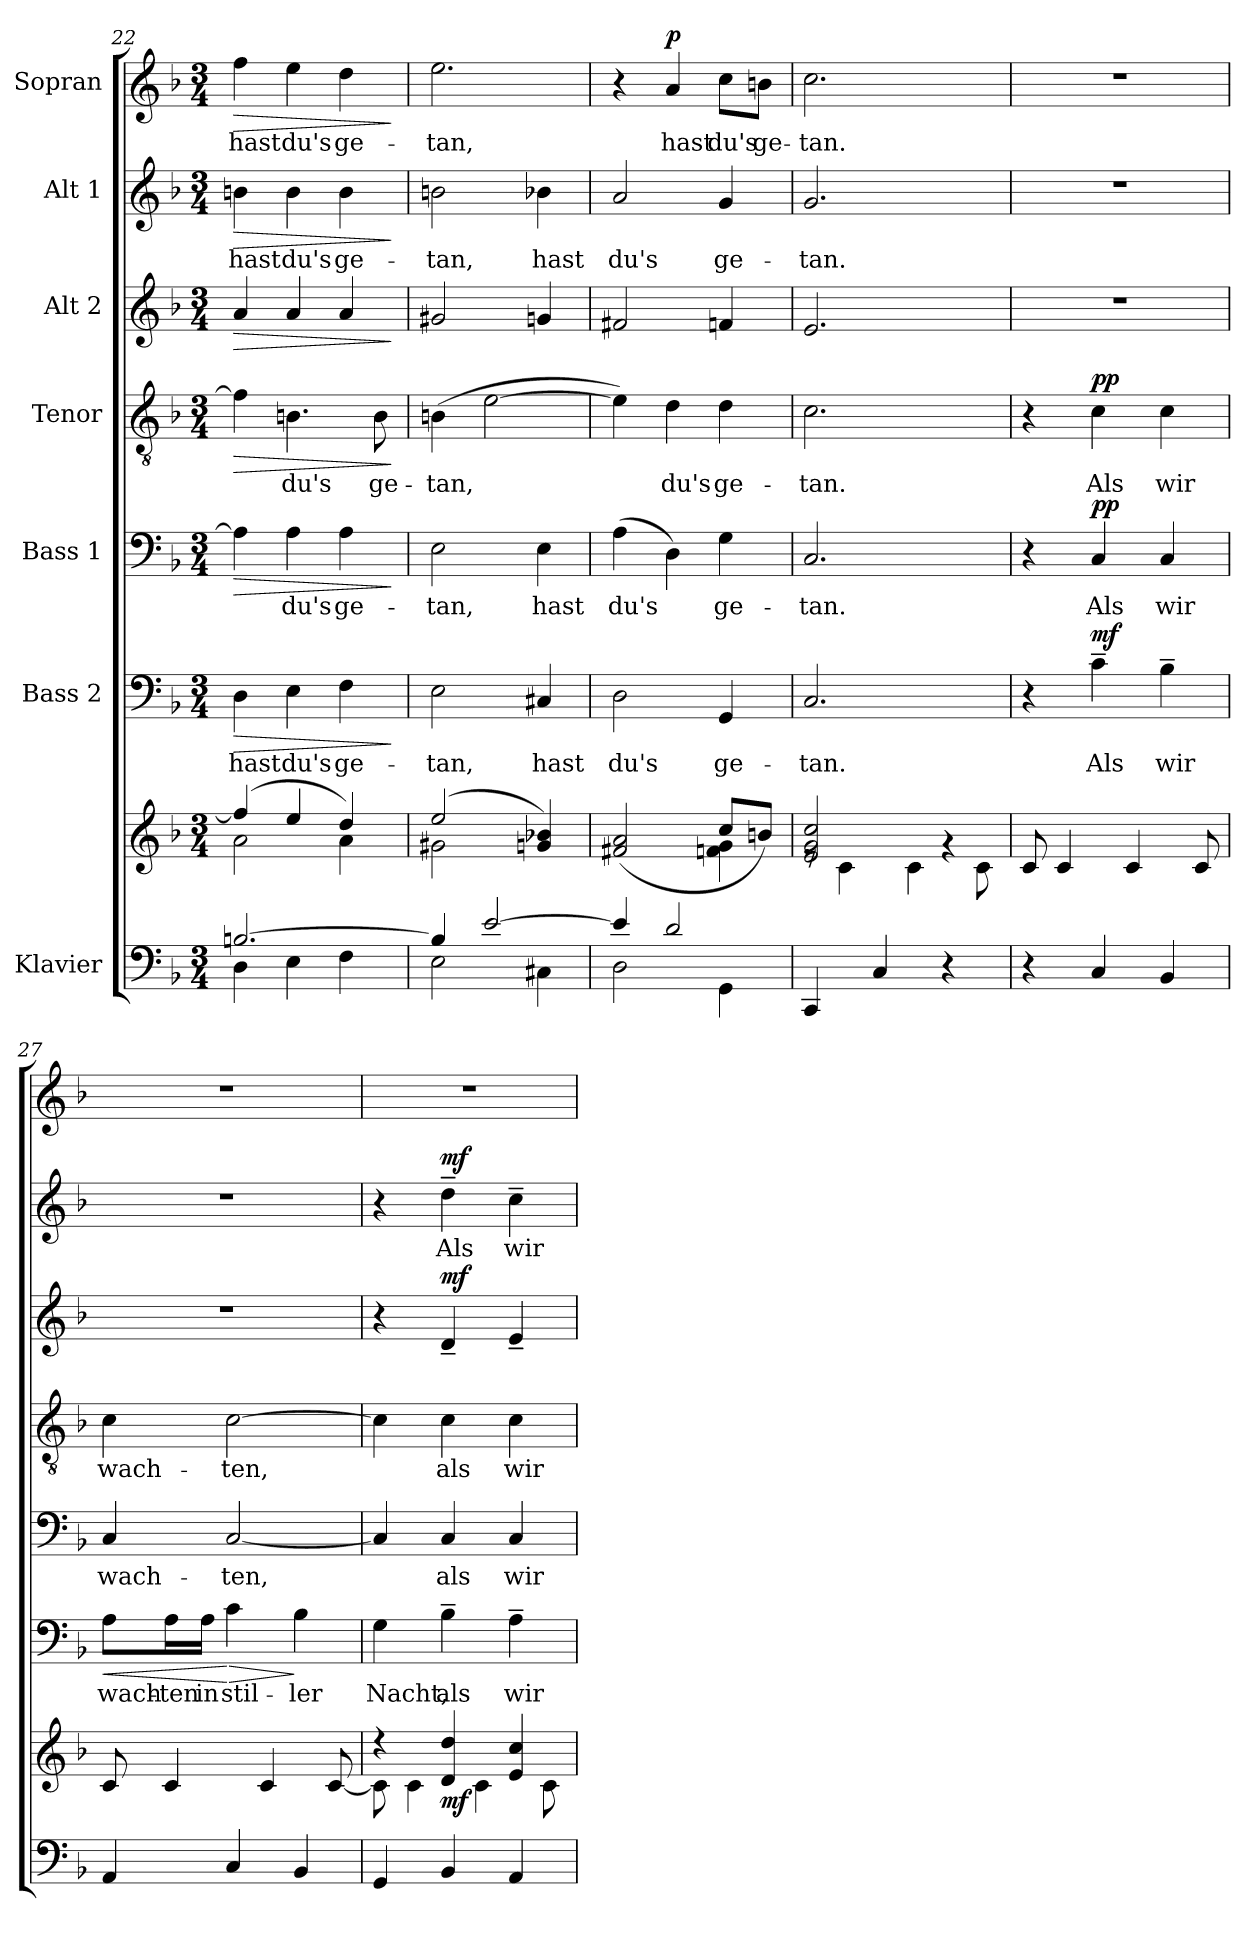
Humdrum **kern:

**kern	**kern	**dynam	**kern	**text	**dynam	**kern	**text	**dynam	**kern	**text	**dynam	**kern	**dynam	**kern	**text	**dynam	**kern	**text	**dynam
*part7	*part7	*part7	*part6	*part6	*part6	*part5	*part5	*part5	*part4	*part4	*part4	*part3	*part3	*part2	*part2	*part2	*part1	*part1	*part1
*staff8	*staff7	*staff7/8	*staff6	*staff6	*staff6	*staff5	*staff5	*staff5	*staff4	*staff4	*staff4	*staff3	*staff3	*staff2	*staff2	*staff2	*staff1	*staff1	*staff1
*I"Klavier	*	*	*I"Bass 2	*	*	*I"Bass 1	*	*	*I"Tenor	*	*	*I"Alt 2	*	*I"Alt 1	*	*	*I"Sopran	*	*
*clefF4	*clefG2	*	*clefF4	*	*	*clefF4	*	*	*clefGv2	*	*	*clefG2	*	*clefG2	*	*	*clefG2	*	*
*k[b-]	*k[b-]	*	*k[b-]	*	*	*k[b-]	*	*	*k[b-]	*	*	*k[b-]	*	*k[b-]	*	*	*k[b-]	*	*
*M3/4	*M3/4	*	*M3/4	*	*	*M3/4	*	*	*M3/4	*	*	*M3/4	*	*M3/4	*	*	*M3/4	*	*
=22	=22	=22	=22	=22	=22	=22	=22	=22	=22	=22	=22	=22	=22	=22	=22	=22	=22	=22	=22
*^	*^	*	*	*	*	*	*	*	*	*	*	*	*	*	*	*	*	*	*
!	!	!	!	!	!	!LO:LY:b	!LO:HP:b	!	!	!LO:HP:b	!	!	!LO:HP:b	!	!LO:HP:b	!	!LO:LY:b	!LO:HP:b	!	!LO:LY:b	!LO:HP:b
[2.Bn/	4D\	(4ff/]	2a\	.	4D\	hast	>	4A\]	.	>	4f\]	.	>	4a/	>	4bn\	hast	>	4ff\	hast	>
!	!	!	!	!	!	!LO:LY:b	!	!	!LO:LY:b	!	!	!LO:LY:b	!	!	!	!	!LO:LY:b	!	!	!LO:LY:b	!
.	4E\	4ee/	.	.	4E\	du's	.	4A\	du's	.	4.Bn\	du's	.	4a/	.	4b\	du's	.	4ee\	du's	.
!	!	!	!	!	!	!LO:LY:b	!	!	!LO:LY:b	!	!	!	!	!	!	!	!LO:LY:b	!	!	!LO:LY:b	!
.	4F\	4dd/)	4a\	.	4F\	ge-	.	4A\	ge-	.	.	.	.	4a/	.	4b\	ge-	.	4dd\	ge-	.
!	!	!	!	!	!	!	!	!	!	!	!	!LO:LY:b	!	!	!	!	!	!	!	!	!
.	.	.	.	.	.	.	.	.	.	.	8B\	ge-	.	.	.	.	.	.	.	.	.
*v	*v	*	*	*	*	*	*	*	*	*	*	*	*	*	*	*	*	*	*	*	*
*	*v	*v	*	*	*	*	*	*	*	*	*	*	*	*	*	*	*	*	*	*
.	.	.	.	.	]	.	.	]	.	.	]	.	]	.	.	]	.	.	]
=23	=23	=23	=23	=23	=23	=23	=23	=23	=23	=23	=23	=23	=23	=23	=23	=23	=23	=23	=23
*^	*^	*	*	*	*	*	*	*	*	*	*	*	*	*	*	*	*	*	*
!	!	!	!	!	!	!LO:LY:b	!	!	!LO:LY:b	!	!	!LO:LY:b	!	!	!	!	!LO:LY:b	!	!	!LO:LY:b	!
4B/]	2E\	(2ee/	2g#X\	.	2E\	-tan,	.	2E\	-tan,	.	(4Bn\	-tan,	.	2g#X/	.	2bn\	-tan,	.	2.ee\	-tan,	.
[2e/	.	.	.	.	.	.	.	.	.	.	[2e\	.	.	.	.	.	.	.	.	.	.
!	!	!	!	!	!	!LO:LY:b	!	!	!LO:LY:b	!	!	!	!	!	!	!	!LO:LY:b	!	!	!	!
.	4C#X\	4gn/ 4b-X/)	4ryy	.	4C#X/	hast	.	4E\	hast	.	.	.	.	4gn/	.	4b-X\	hast	.	.	.	.
=24	=24	=24	=24	=24	=24	=24	=24	=24	=24	=24	=24	=24	=24	=24	=24	=24	=24	=24	=24	=24	=24
!	!	!	!	!	!	!LO:LY:b	!	!	!LO:LY:b	!	!	!	!	!	!	!	!LO:LY:b	!	!	!	!
4e/]	2D\	(2f#X/ 2a/	2ryy	.	2D\	du's	.	(4A\	du's	.	4e\])	.	.	2f#X/	.	2a/	du's	.	4r	.	.
!	!	!	!	!	!	!	!	!	!	!	!	!LO:LY:b	!	!	!	!	!	!	!	!LO:LY:b	!LO:DY:a
2d/	.	.	.	.	.	.	.	4D\)	.	.	4d\	du's	.	.	.	.	.	.	4a/	hast	p
!	!	!	!	!	!	!LO:LY:b	!	!	!LO:LY:b	!	!	!LO:LY:b	!	!	!	!	!LO:LY:b	!	!	!LO:LY:b	!
.	4GG\	8cc/L	4fn\ 4g\	.	4GG/	ge-	.	4G\	ge-	.	4d\	ge-	.	4fn/	.	4g/	ge-	.	8cc\L	du's	.
!	!	!	!	!	!	!	!	!	!	!	!	!	!	!	!	!	!	!	!	!LO:LY:b	!
.	.	8bn/J)	.	.	.	.	.	.	.	.	.	.	.	.	.	.	.	.	8bn\J	ge-	.
*v	*v	*	*	*	*	*	*	*	*	*	*	*	*	*	*	*	*	*	*	*	*
=25	=25	=25	=25	=25	=25	=25	=25	=25	=25	=25	=25	=25	=25	=25	=25	=25	=25	=25	=25	=25
!	!	!	!	!	!LO:LY:b	!	!	!LO:LY:b	!	!	!LO:LY:b	!	!	!	!	!LO:LY:b	!	!	!LO:LY:b	!
4CC/	2e/ 2g/ 2cc/	8re	.	2.C/	-tan.	.	2.C/	-tan.	.	2.c\	-tan.	.	2.e/	.	2.g/	-tan.	.	2.cc\	-tan.	.
.	.	4c\	.	.	.	.	.	.	.	.	.	.	.	.	.	.	.	.	.	.
4C/	.	.	.	.	.	.	.	.	.	.	.	.	.	.	.	.	.	.	.	.
.	.	4c\	.	.	.	.	.	.	.	.	.	.	.	.	.	.	.	.	.	.
4r	4rg	.	.	.	.	.	.	.	.	.	.	.	.	.	.	.	.	.	.	.
.	.	8c\	.	.	.	.	.	.	.	.	.	.	.	.	.	.	.	.	.	.
*	*v	*v	*	*	*	*	*	*	*	*	*	*	*	*	*	*	*	*	*	*
!!LO:PB:g=z
=26	=26	=26	=26	=26	=26	=26	=26	=26	=26	=26	=26	=26	=26	=26	=26	=26	=26	=26	=26
4r	8c/	.	4r	.	.	4r	.	.	4r	.	.	2.r	.	2.r	.	.	2.r	.	.
.	4c/	.	.	.	.	.	.	.	.	.	.	.	.	.	.	.	.	.	.
!	!	!	!	!LO:LY:b	!LO:DY:a	!	!LO:LY:b	!LO:DY:a	!	!LO:LY:b	!LO:DY:a	!	!	!	!	!	!	!	!
4C/	.	.	4c~\	Als	mf	4C/	Als	pp	4c\	Als	pp	.	.	.	.	.	.	.	.
.	4c/	.	.	.	.	.	.	.	.	.	.	.	.	.	.	.	.	.	.
!	!	!	!	!LO:LY:b	!	!	!LO:LY:b	!	!	!LO:LY:b	!	!	!	!	!	!	!	!	!
4BB-/	.	.	4B-~\	wir	.	4C/	wir	.	4c\	wir	.	.	.	.	.	.	.	.	.
.	8c/	.	.	.	.	.	.	.	.	.	.	.	.	.	.	.	.	.	.
=27	=27	=27	=27	=27	=27	=27	=27	=27	=27	=27	=27	=27	=27	=27	=27	=27	=27	=27	=27
!	!	!	!	!LO:LY:b	!LO:HP:b	!	!LO:LY:b	!	!	!LO:LY:b	!	!	!	!	!	!	!	!	!
4AA/	8c/	.	8A\L	wach-	<	4C/	wach-	.	4c\	wach-	.	2.r	.	2.r	.	.	2.r	.	.
!	!	!	!	!LO:LY:b	!	!	!	!	!	!	!	!	!	!	!	!	!	!	!
.	4c/	.	16A\L	-ten	.	.	.	.	.	.	.	.	.	.	.	.	.	.	.
!	!	!	!	!LO:LY:b	!	!	!	!	!	!	!	!	!	!	!	!	!	!	!
.	.	.	16A\JJ	in	.	.	.	.	.	.	.	.	.	.	.	.	.	.	.
!	!	!	!	!LO:LY:b	!LO:HP:n=1:b	!	!LO:LY:b	!	!	!LO:LY:b	!	!	!	!	!	!	!	!	!
4C/	.	.	4c\	stil-	[ >	[2C/	-ten,	.	[2c\	-ten,	.	.	.	.	.	.	.	.	.
.	4c/	.	.	.	.	.	.	.	.	.	.	.	.	.	.	.	.	.	.
!	!	!	!	!LO:LY:b	!	!	!	!	!	!	!	!	!	!	!	!	!	!	!
4BB-/	.	.	4B-\	-ler	]	.	.	.	.	.	.	.	.	.	.	.	.	.	.
.	[8c/	.	.	.	.	.	.	.	.	.	.	.	.	.	.	.	.	.	.
=28	=28	=28	=28	=28	=28	=28	=28	=28	=28	=28	=28	=28	=28	=28	=28	=28	=28	=28	=28
*	*^	*	*	*	*	*	*	*	*	*	*	*	*	*	*	*	*	*	*
!	!	!	!	!	!LO:LY:b	!	!	!	!	!	!	!	!	!	!	!	!	!	!	!
4GG/	4r	8c\]	.	4G\	Nacht,	.	4C/]	.	.	4c\]	.	.	4r	.	4r	.	.	2.r	.	.
.	.	4c\	.	.	.	.	.	.	.	.	.	.	.	.	.	.	.	.	.	.
!	!	!	!LO:DY:b	!	!LO:LY:b	!	!	!LO:LY:b	!	!	!LO:LY:b	!	!	!LO:DY:a	!	!LO:LY:b	!LO:DY:a	!	!	!
4BB-/	4d/ 4dd/	.	mf	4B-~\	als	.	4C/	als	.	4c\	als	.	4d~/	mf	4dd~\	Als	mf	.	.	.
.	.	4c\	.	.	.	.	.	.	.	.	.	.	.	.	.	.	.	.	.	.
!	!	!	!	!	!LO:LY:b	!	!	!LO:LY:b	!	!	!LO:LY:b	!	!	!	!	!LO:LY:b	!	!	!	!
4AA/	4e/ 4cc/	.	.	4A~\	wir	.	4C/	wir	.	4c\	wir	.	4e~/	.	4cc~\	wir	.	.	.	.
.	.	8c\	.	.	.	.	.	.	.	.	.	.	.	.	.	.	.	.	.	.
*	*v	*v	*	*	*	*	*	*	*	*	*	*	*	*	*	*	*	*	*	*
=	=	=	=	=	=	=	=	=	=	=	=	=	=	=	=	=	=	=	=
*-	*-	*-	*-	*-	*-	*-	*-	*-	*-	*-	*-	*-	*-	*-	*-	*-	*-	*-	*-
